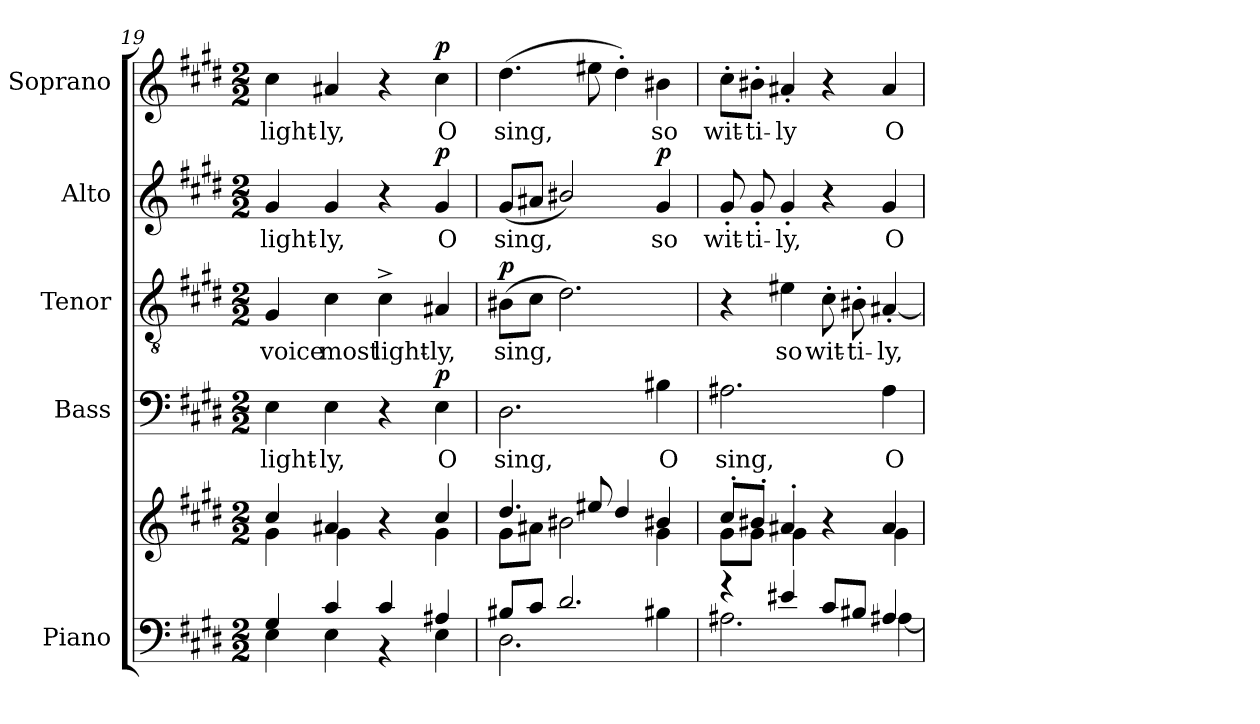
**kern	**kern	**kern	**text	**dynam	**kern	**text	**dynam	**kern	**text	**dynam	**kern	**text	**dynam
*part5	*part5	*part4	*part4	*part4	*part3	*part3	*part3	*part2	*part2	*part2	*part1	*part1	*part1
*staff6	*staff5	*staff4	*staff4	*staff4	*staff3	*staff3	*staff3	*staff2	*staff2	*staff2	*staff1	*staff1	*staff1
*I"Piano	*	*I"Bass	*	*	*I"Tenor	*	*	*I"Alto	*	*	*I"Soprano	*	*
*I'Pno.	*	*I'B.	*	*	*I'T.	*	*	*I'A.	*	*	*I'S.	*	*
*clefF4	*clefG2	*clefF4	*	*	*clefGv2	*	*	*clefG2	*	*	*clefG2	*	*
*	*	*	*	*	*ITrd7c12	*	*	*	*	*	*	*	*
*k[f#c#g#d#]	*k[f#c#g#d#]	*k[f#c#g#d#]	*	*	*k[f#c#g#d#]	*	*	*k[f#c#g#d#]	*	*	*k[f#c#g#d#]	*	*
*E:	*E:	*E:	*	*	*E:	*	*	*E:	*	*	*E:	*	*
*M2/2	*M2/2	*M2/2	*	*	*M2/2	*	*	*M2/2	*	*	*M2/2	*	*
=19	=19	=19	=19	=19	=19	=19	=19	=19	=19	=19	=19	=19	=19
*^	*^	*	*	*	*	*	*	*	*	*	*	*	*
!	!	!	!	!	!LO:LY:b:color=#000000	!	!	!	!	!	!	!	!	!	!
!	!	!	!	!	!	!	!	!LO:LY:b:color=#000000	!	!	!	!	!	!	!
!	!	!	!	!	!	!	!	!	!	!	!LO:LY:b:color=#000000	!	!	!	!
!	!	!	!	!	!	!	!	!	!	!	!	!	!	!LO:LY:b:color=#000000	!
4G#i/	4Ei\	4cc#i/	4g#i\	4Ei\	light-	.	4GG#i/	voice	.	4g#i/	light-	.	4cc#i\	light-	.
!	!	!	!	!	!LO:LY:b:color=#000000	!	!	!	!	!	!	!	!	!	!
!	!	!	!	!	!	!	!	!LO:LY:b:color=#000000	!	!	!	!	!	!	!
!	!	!	!	!	!	!	!	!	!	!	!LO:LY:b:color=#000000	!	!	!	!
!	!	!	!	!	!	!	!	!	!	!	!	!	!	!LO:LY:b:color=#000000	!
4c#i/	4Ei\	4a#Xi/	4g#i\	4Ei\	-ly,	.	4C#i\	most	.	4g#i/	-ly,	.	4a#Xi/	-ly,	.
!	!	!	!	!	!	!	!	!LO:LY:b:color=#000000	!	!	!	!	!	!	!
4c#i/	4r	4r	4ryy	4r	.	.	4C#^i\	light-	.	4r	.	.	4r	.	.
!	!	!	!	!	!LO:LY:b:color=#000000	!	!	!	!	!	!	!	!	!	!
!	!	!	!	!	!	!	!	!LO:LY:b:color=#000000	!	!	!	!	!	!	!
!	!	!	!	!	!	!	!	!	!	!	!LO:LY:b:color=#000000	!	!	!	!
!	!	!	!	!	!	!	!	!	!	!	!	!	!	!LO:LY:b:color=#000000	!
4A#Xi/	4Ei\	4cc#i/	4g#i\	4Ei\	O	p	4AA#Xi/	-ly,	.	4g#i/	O	p	4cc#i\	O	p
=20	=20	=20	=20	=20	=20	=20	=20	=20	=20	=20	=20	=20	=20	=20	=20
!	!	!	!	!	!LO:LY:b:color=#000000	!	!	!	!	!	!	!	!	!	!
!	!	!	!	!	!	!	!	!LO:LY:b:color=#000000	!	!	!	!	!	!	!
!	!	!	!	!	!	!	!	!	!	!	!LO:LY:b:color=#000000	!	!	!	!
!	!	!	!	!	!	!	!	!	!	!	!	!	!	!LO:LY:b:color=#000000	!
8B#Xi/L	2.D#i\	4.dd#i/	8g#i\L	2.D#i\	sing,	.	(8BB#Xi\L	sing,	p	(8g#i/L	sing,	.	(4.dd#i\	sing,	.
8c#i/J	.	.	8a#Xi\J	.	.	.	8C#i\J	.	.	8a#Xi/J	.	.	.	.	.
2.d#i/	.	.	2b#Xi\	.	.	.	2.D#i\)	.	.	2b#Xi/)	.	.	.	.	.
.	.	8ee#Xi/	.	.	.	.	.	.	.	.	.	.	8ee#Xi\	.	.
.	.	4dd#i/	.	.	.	.	.	.	.	.	.	.	4dd#'i\)	.	.
!	!	!	!	!	!LO:LY:b:color=#000000	!	!	!	!	!	!	!	!	!	!
!	!	!	!	!	!	!	!	!	!	!	!LO:LY:b:color=#000000	!	!	!	!
!	!	!	!	!	!	!	!	!	!	!	!	!	!	!LO:LY:b:color=#000000	!
.	4B#Xi\	4b#Xi/	4g#i\	4B#Xi\	O	.	.	.	.	4g#i/	so	p	4b#Xi\	so	.
=21	=21	=21	=21	=21	=21	=21	=21	=21	=21	=21	=21	=21	=21	=21	=21
!	!	!	!	!	!LO:LY:b:color=#000000	!	!	!	!	!	!	!	!	!	!
!	!	!	!	!	!	!	!	!	!	!	!LO:LY:b:color=#000000	!	!	!	!
!	!	!	!	!	!	!	!	!	!	!	!	!	!	!LO:LY:b:color=#000000	!
4r	2.A#Xi\	8cc#'i/L	8g#i\L	2.A#Xi\	sing,	.	4r	.	.	8g#'i/	wit-	.	8cc#'i\L	wit-	.
!	!	!	!	!	!	!	!	!	!	!	!LO:LY:b:color=#000000	!	!	!	!
!	!	!	!	!	!	!	!	!	!	!	!	!	!	!LO:LY:b:color=#000000	!
.	.	8b#X'i/J	8g#i\J	.	.	.	.	.	.	8g#'i/	-ti-	.	8b#X'i\J	-ti-	.
!	!	!	!	!	!	!	!	!LO:LY:b:color=#000000	!	!	!	!	!	!	!
!	!	!	!	!	!	!	!	!	!	!	!LO:LY:b:color=#000000	!	!	!	!
!	!	!	!	!	!	!	!	!	!	!	!	!	!	!LO:LY:b:color=#000000	!
4e#Xi/	.	4a#X'i/	4g#i\	.	.	.	4E#Xi\	so	.	4g#'i/	-ly,	.	4a#X'i/	-ly	.
!	!	!	!	!	!	!	!	!LO:LY:b:color=#000000	!	!	!	!	!	!	!
8c#i/L	.	4r	4ryy	.	.	.	8C#'i\	wit-	.	4r	.	.	4r	.	.
!	!	!	!	!	!	!	!	!LO:LY:b:color=#000000	!	!	!	!	!	!	!
8B#Xi/J	.	.	.	.	.	.	8BB#X'i\	-ti-	.	.	.	.	.	.	.
!	!	!	!	!	!LO:LY:b:color=#000000	!	!	!	!	!	!	!	!	!	!
!	!	!	!	!	!	!	!	!LO:LY:b:color=#000000	!	!	!	!	!	!	!
!	!	!	!	!	!	!	!	!	!	!	!LO:LY:b:color=#000000	!	!	!	!
!	!	!	!	!	!	!	!	!	!	!	!	!	!	!LO:LY:b:color=#000000	!
4A#Xi/	[4A#i\	4a#i/	4g#i\	4A#i\	O	.	[4AA#X'i/	-ly,	.	4g#i/	O	.	4a#i/	O	.
*v	*v	*	*	*	*	*	*	*	*	*	*	*	*	*	*
*	*v	*v	*	*	*	*	*	*	*	*	*	*	*	*
=	=	=	=	=	=	=	=	=	=	=	=	=	=
*-	*-	*-	*-	*-	*-	*-	*-	*-	*-	*-	*-	*-	*-
